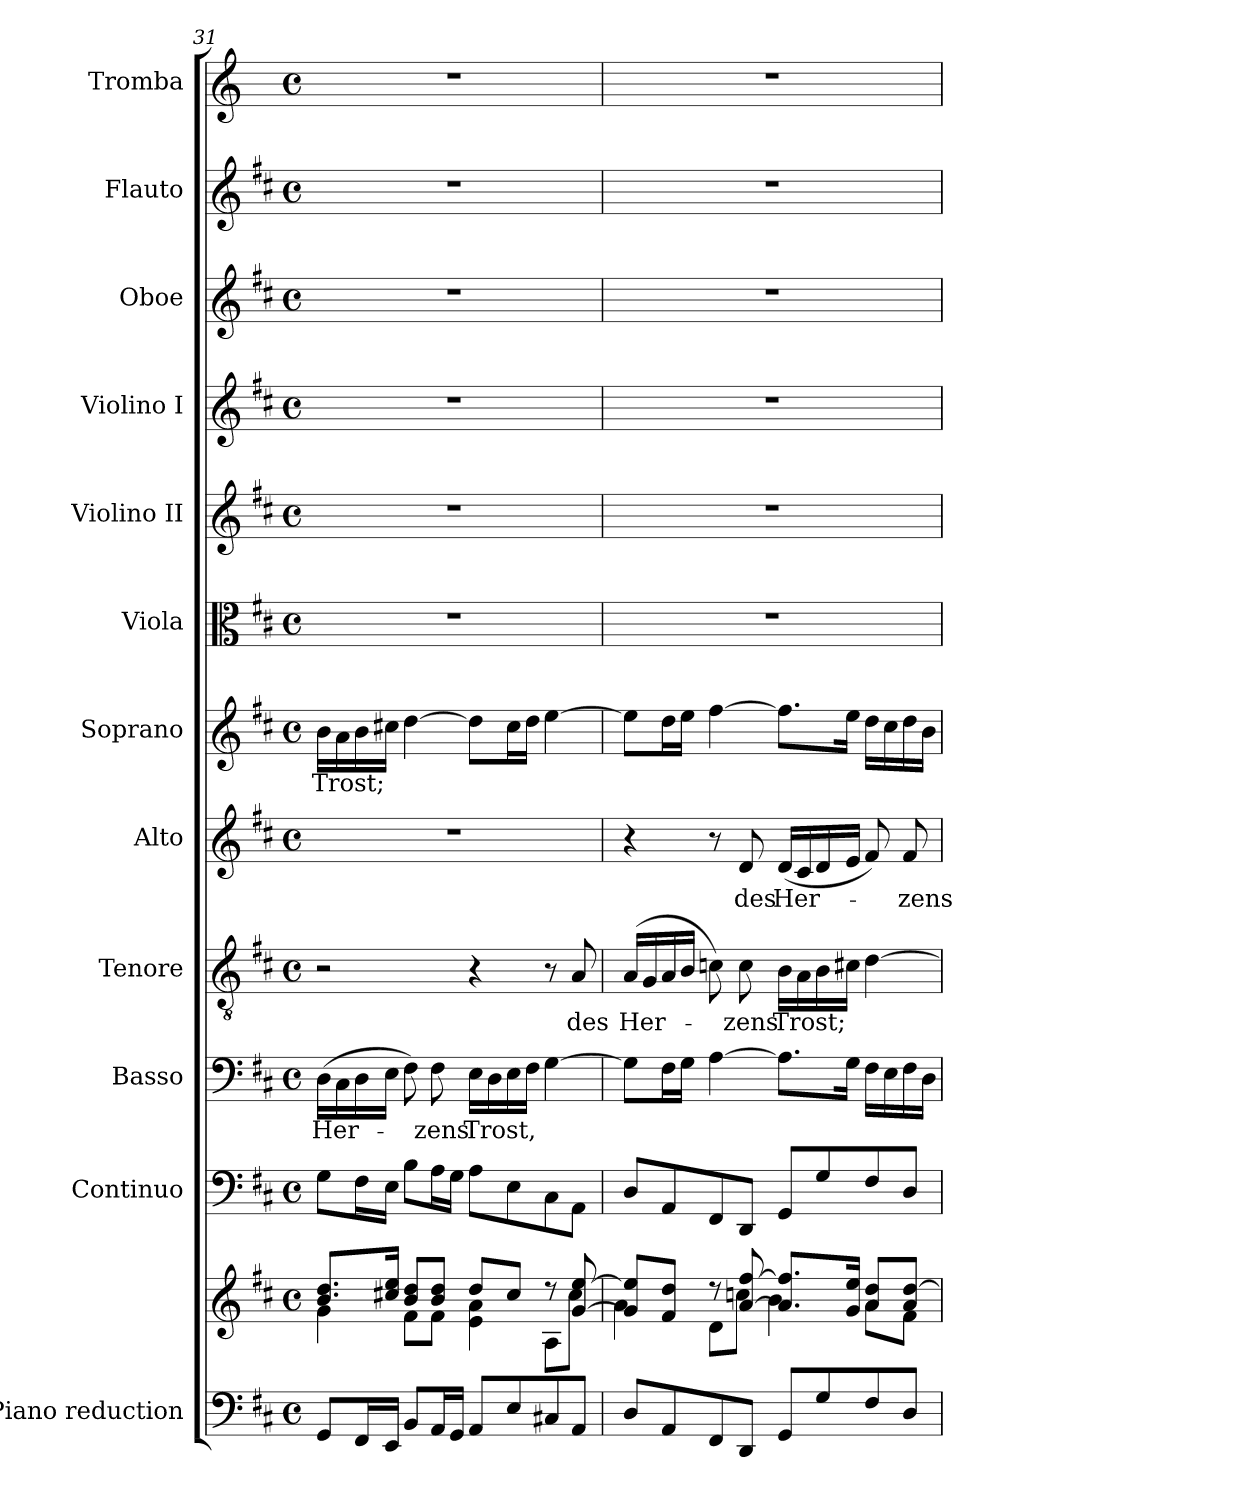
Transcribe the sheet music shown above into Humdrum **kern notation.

**kern	**kern	**kern	**kern	**text	**kern	**text	**kern	**text	**kern	**text	**kern	**kern	**kern	**kern	**kern	**kern
*part12	*part12	*part11	*part10	*part10	*part9	*part9	*part8	*part8	*part7	*part7	*part6	*part5	*part4	*part3	*part2	*part1
*staff13	*staff12	*staff11	*staff10	*staff10	*staff9	*staff9	*staff8	*staff8	*staff7	*staff7	*staff6	*staff5	*staff4	*staff3	*staff2	*staff1
*I"Piano reduction	*	*I"Continuo	*I"Basso	*	*I"Tenore	*	*I"Alto	*	*I"Soprano	*	*I"Viola	*I"Violino II	*I"Violino I	*I"Oboe	*I"Flauto	*I"Tromba
*I'Pno	*	*	*	*	*	*	*	*	*	*	*I'Vla	*I'Vln	*I'Vln	*I'Ob	*I'Fl	*
*clefF4	*clefG2	*clefF4	*clefF4	*	*clefGv2	*	*clefG2	*	*clefG2	*	*clefC3	*clefG2	*clefG2	*clefG2	*clefG2	*clefG2
*	*	*	*	*	*	*	*	*	*	*	*	*	*	*	*	*ITrd-1c-2
*k[f#c#]	*k[f#c#]	*k[f#c#]	*k[f#c#]	*	*k[f#c#]	*	*k[f#c#]	*	*k[f#c#]	*	*k[f#c#]	*k[f#c#]	*k[f#c#]	*k[f#c#]	*k[f#c#]	*k[f#c#]
*M4/4	*M4/4	*M4/4	*M4/4	*	*M4/4	*	*M4/4	*	*M4/4	*	*M4/4	*M4/4	*M4/4	*M4/4	*M4/4	*M4/4
*met(c)	*met(c)	*met(c)	*met(c)	*	*met(c)	*	*met(c)	*	*met(c)	*	*met(c)	*met(c)	*met(c)	*met(c)	*met(c)	*met(c)
=31	=31	=31	=31	=31	=31	=31	=31	=31	=31	=31	=31	=31	=31	=31	=31	=31
*	*^	*	*	*	*	*	*	*	*	*	*	*	*	*	*	*
!	!	!	!	!	!LO:LY:b	!	!	!	!	!	!LO:LY:b	!	!	!	!	!	!
8GG/L	8.b/ 8.dd/L	4g\	8G\L	(16D\LL	Her-	2r	.	1r	.	16b\LL	Trost;	1r	1r	1r	1r	1r	1r
.	.	.	.	16C#\	.	.	.	.	.	16a\	.	.	.	.	.	.	.
16FF#/L	.	.	16F#\L	16D\	.	.	.	.	.	16b\	.	.	.	.	.	.	.
16EE/JJ	16cc#X/ 16ee/Jk	.	16E\JJ	16E\JJ	.	.	.	.	.	16cc#X\JJ	.	.	.	.	.	.	.
8BB/L	8b/ 8dd/L	8f#\L	8B\L	8F#\)	.	.	.	.	.	[4dd\	.	.	.	.	.	.	.
!	!	!	!	!	!LO:LY:b	!	!	!	!	!	!	!	!	!	!	!	!
16AA/L	8b/ 8dd/J	8f#\J	16A\L	8F#\	-zens	.	.	.	.	.	.	.	.	.	.	.	.
16GG/JJ	.	.	16G\JJ	.	.	.	.	.	.	.	.	.	.	.	.	.	.
!	!	!	!	!	!LO:LY:b	!	!	!	!	!	!	!	!	!	!	!	!
8AA/L	8dd/L	4e\ 4a\	8A\L	16E\LL	Trost,	4r	.	.	.	8dd\L]	.	.	.	.	.	.	.
.	.	.	.	16D\	.	.	.	.	.	.	.	.	.	.	.	.	.
8E/	8cc#/J	.	8E\	16E\	.	.	.	.	.	16cc#\L	.	.	.	.	.	.	.
.	.	.	.	16F#\JJ	.	.	.	.	.	16dd\JJ	.	.	.	.	.	.	.
8C#X/	8r	8A\L	8C#\	[4G\	.	8r	.	.	.	[4ee\	.	.	.	.	.	.	.
!	!	!	!	!	!	!	!LO:LY:b	!	!	!	!	!	!	!	!	!	!
8AA/J	[<8g/ [8ee/	8cc#\J	8AA\J	.	.	8A/	des	.	.	.	.	.	.	.	.	.	.
!!LO:PB:g=z
=32	=32	=32	=32	=32	=32	=32	=32	=32	=32	=32	=32	=32	=32	=32	=32	=32	=32
!	!	!	!	!	!	!	!LO:LY:b	!	!	!	!	!	!	!	!	!	!
8D/L	8g/] 8ee/]L	4a\	8D/L	8G\L]	.	(16A/LL	Her-	4r	.	8ee\L]	.	1r	1r	1r	1r	1r	1r
.	.	.	.	.	.	16G/	.	.	.	.	.	.	.	.	.	.	.
8AA/	8f#/ 8dd/J	.	8AA/	16F#\L	.	16A/	.	.	.	16dd\L	.	.	.	.	.	.	.
.	.	.	.	16G\JJ	.	16B/JJ	.	.	.	16ee\JJ	.	.	.	.	.	.	.
8FF#/	8r	8d\L	8FF#/	[4A\	.	8cn\)	.	8r	.	[4ff#\	.	.	.	.	.	.	.
!	!	!	!	!	!	!	!LO:LY:b	!	!LO:LY:b	!	!	!	!	!	!	!	!
8DD/J	[<8a/ [8ff#/	8ccn\J	8DD/J	.	.	8c\	-zens	8d/	des	.	.	.	.	.	.	.	.
!	!	!	!	!	!	!	!LO:LY:b	!	!LO:LY:b	!	!	!	!	!	!	!	!
8GG/L	8.a/] 8.ff#/]L	4b\	8GG/L	8.A\L]	.	16B\LL	Trost;	(16d/LL	Her-	8.ff#\L]	.	.	.	.	.	.	.
.	.	.	.	.	.	16A\	.	16c#/	.	.	.	.	.	.	.	.	.
8G/	.	.	8G/	.	.	16B\	.	16d/	.	.	.	.	.	.	.	.	.
.	16g/ 16ee/Jk	.	.	16G\Jk	.	16c#X\JJ	.	16e/JJ	.	16ee\Jk	.	.	.	.	.	.	.
8F#/	8a/ 8dd/L	8a\L	8F#/	16F#\LL	.	[4d\	.	8f#/)	.	16dd\LL	.	.	.	.	.	.	.
.	.	.	.	16E\	.	.	.	.	.	16cc#\	.	.	.	.	.	.	.
!	!	!	!	!	!	!	!	!	!LO:LY:b	!	!	!	!	!	!	!	!
8D/J	8a/ [8dd/J	8f#\J	8D/J	16F#\	.	.	.	8f#/	-zens	16dd\	.	.	.	.	.	.	.
.	.	.	.	16D\JJ	.	.	.	.	.	16b\JJ	.	.	.	.	.	.	.
*	*v	*v	*	*	*	*	*	*	*	*	*	*	*	*	*	*	*
=	=	=	=	=	=	=	=	=	=	=	=	=	=	=	=	=
*-	*-	*-	*-	*-	*-	*-	*-	*-	*-	*-	*-	*-	*-	*-	*-	*-
